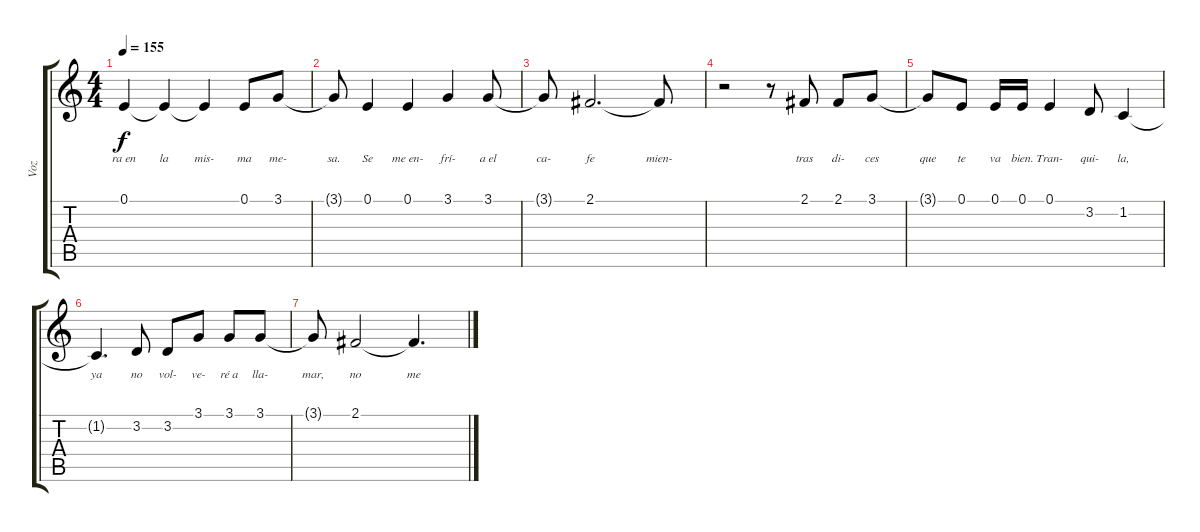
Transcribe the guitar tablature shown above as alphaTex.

\track ("Voz" "Voz") {instrument voiceoohs}
\staff {score tabs}
\tuning (E4 B3 G3 D3 A2 E2) {hide}
\ts (4 4)
\tempo 155
\clef g2
\ks c
0.1{t}.4{lyrics (0 "ra en") lyrics (1 "") lyrics (2 "") lyrics (3 "") lyrics (4 "") dy f} 0.1{t}.4{lyrics (0 "la") lyrics (1 "") lyrics (2 "") lyrics (3 "") lyrics (4 "")} 0.1{t}.4{lyrics (0 "mis-") lyrics (1 "") lyrics (2 "") lyrics (3 "") lyrics (4 "")} 0.1.8{lyrics (0 "ma") lyrics (1 "") lyrics (2 "") lyrics (3 "") lyrics (4 "")} 3.1.8{lyrics (0 "me-") lyrics (1 "") lyrics (2 "") lyrics (3 "") lyrics (4 "")} |
3.1{t}.8{lyrics (0 "sa.") lyrics (1 "") lyrics (2 "") lyrics (3 "") lyrics (4 "")} 0.1.4{lyrics (0 "Se") lyrics (1 "") lyrics (2 "") lyrics (3 "") lyrics (4 "")} 0.1.4{lyrics (0 "me en-") lyrics (1 "") lyrics (2 "") lyrics (3 "") lyrics (4 "")} 3.1.4{lyrics (0 "frí-") lyrics (1 "") lyrics (2 "") lyrics (3 "") lyrics (4 "")} 3.1.8{lyrics (0 "a el") lyrics (1 "") lyrics (2 "") lyrics (3 "") lyrics (4 "")} |
3.1{t}.8{lyrics (0 "ca-") lyrics (1 "") lyrics (2 "") lyrics (3 "") lyrics (4 "")} 2.1.2{d lyrics (0 "fe") lyrics (1 "") lyrics (2 "") lyrics (3 "") lyrics (4 "")} 2.1{t}.8{lyrics (0 "mien-") lyrics (1 "") lyrics (2 "") lyrics (3 "") lyrics (4 "")} |
r.2 r.8 2.1.8{lyrics (0 "tras") lyrics (1 "") lyrics (2 "") lyrics (3 "") lyrics (4 "")} 2.1.8{lyrics (0 "di-") lyrics (1 "") lyrics (2 "") lyrics (3 "") lyrics (4 "")} 3.1.8{lyrics (0 "ces") lyrics (1 "") lyrics (2 "") lyrics (3 "") lyrics (4 "")} |
3.1{t}.8{lyrics (0 "que") lyrics (1 "") lyrics (2 "") lyrics (3 "") lyrics (4 "")} 0.1.8{lyrics (0 "te") lyrics (1 "") lyrics (2 "") lyrics (3 "") lyrics (4 "")} 0.1.16{lyrics (0 "va") lyrics (1 "") lyrics (2 "") lyrics (3 "") lyrics (4 "")} 0.1.16{lyrics (0 "bien.") lyrics (1 "") lyrics (2 "") lyrics (3 "") lyrics (4 "")} 0.1.4{lyrics (0 "Tran-") lyrics (1 "") lyrics (2 "") lyrics (3 "") lyrics (4 "")} 3.2.8{lyrics (0 "qui-") lyrics (1 "") lyrics (2 "") lyrics (3 "") lyrics (4 "")} 1.2.4{lyrics (0 "la,") lyrics (1 "") lyrics (2 "") lyrics (3 "") lyrics (4 "")} |
1.2{t}.4{d lyrics (0 "ya") lyrics (1 "") lyrics (2 "") lyrics (3 "") lyrics (4 "")} 3.2.8{lyrics (0 "no") lyrics (1 "") lyrics (2 "") lyrics (3 "") lyrics (4 "")} 3.2.8{lyrics (0 "vol-") lyrics (1 "") lyrics (2 "") lyrics (3 "") lyrics (4 "")} 3.1.8{lyrics (0 "ve-") lyrics (1 "") lyrics (2 "") lyrics (3 "") lyrics (4 "")} 3.1.8{lyrics (0 "ré a") lyrics (1 "") lyrics (2 "") lyrics (3 "") lyrics (4 "")} 3.1.8{lyrics (0 "lla-") lyrics (1 "") lyrics (2 "") lyrics (3 "") lyrics (4 "")} |
3.1{t}.8{lyrics (0 "mar,") lyrics (1 "") lyrics (2 "") lyrics (3 "") lyrics (4 "")} 2.1.2{lyrics (0 "no") lyrics (1 "") lyrics (2 "") lyrics (3 "") lyrics (4 "")} 2.1{t}.4{d lyrics (0 "me") lyrics (1 "") lyrics (2 "") lyrics (3 "") lyrics (4 "")}
